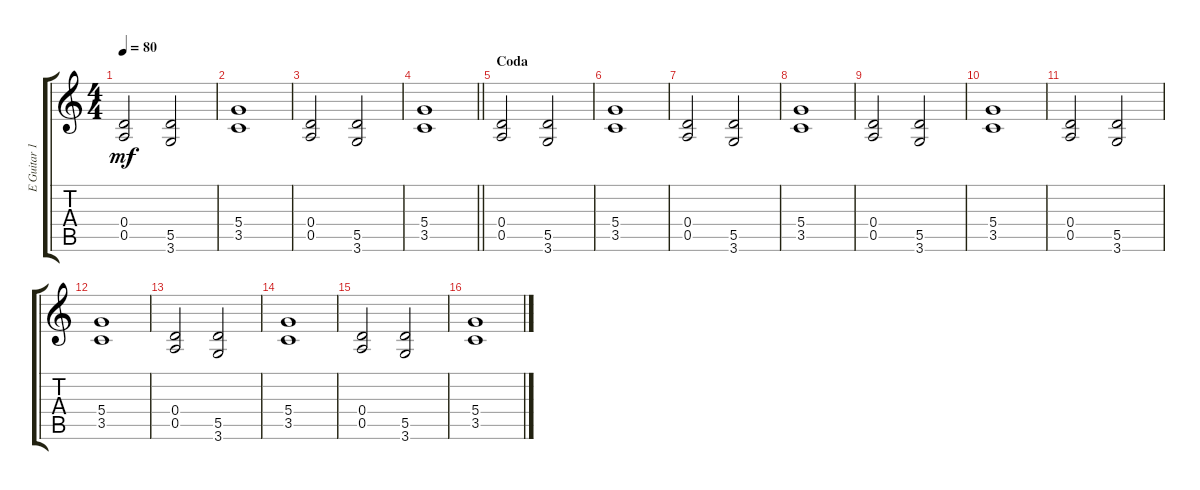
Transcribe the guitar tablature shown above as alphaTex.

\track ("E Guitar 1" "E Guitar 1") {instrument electricguitarmuted}
\staff {score tabs}
\tuning (E4 B3 G3 D3 A2 E2) {hide}
\ts (4 4)
\tempo 80
\clef g2
\ks c
(0.4 0.5).2{dy mf} (5.5 3.6).2 |
(5.4 3.5).1 |
(0.4 0.5).2 (5.5 3.6).2 |
\barLineRight lightlight
(5.4 3.5).1 |
\section ("" "Coda")
(0.4 0.5).2 (5.5 3.6).2 |
(5.4 3.5).1 |
(0.4 0.5).2 (5.5 3.6).2 |
(5.4 3.5).1 |
(0.4 0.5).2 (5.5 3.6).2 |
(5.4 3.5).1 |
(0.4 0.5).2 (5.5 3.6).2 |
(5.4 3.5).1 |
(0.4 0.5).2 (5.5 3.6).2 |
(5.4 3.5).1 |
(0.4 0.5).2 (5.5 3.6).2 |
(5.4 3.5).1
